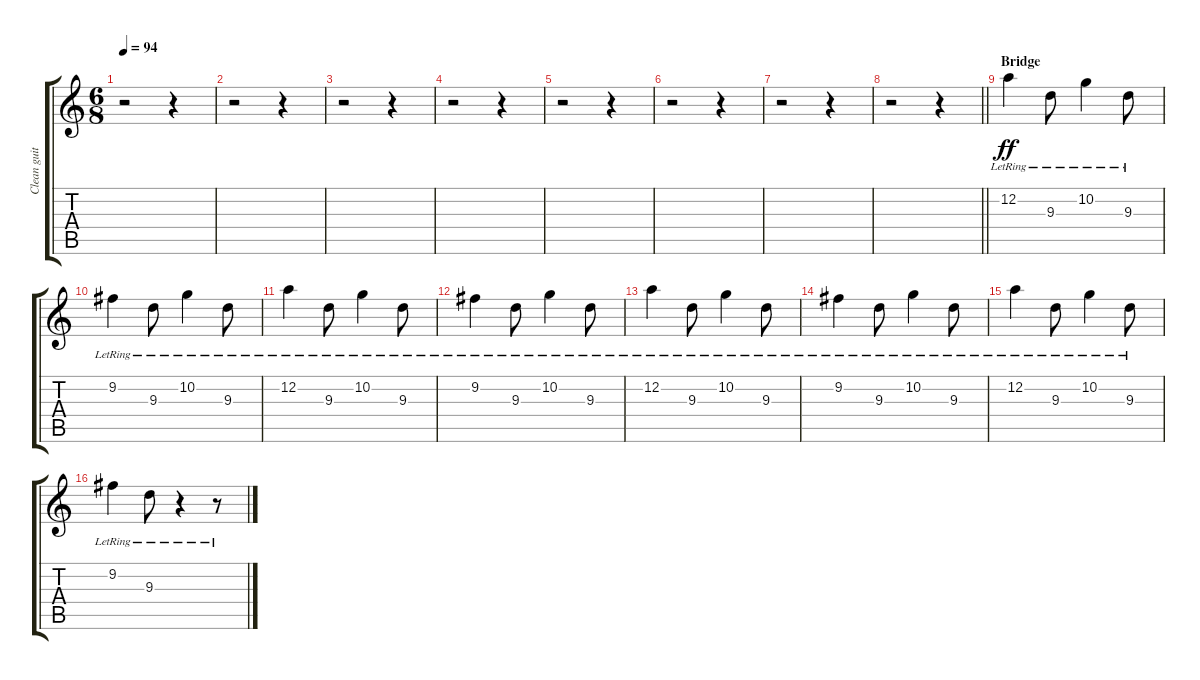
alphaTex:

\track ("Clean guitar" "Clean guit") {instrument electricguitarjazz}
\staff {score tabs}
\tuning (D4 A3 F3 C3 G2 C2) {hide}
\ts (6 8)
\tempo 94
\clef g2
\ks c
r.2{dy ff} r.4 |
r.2 r.4 |
r.2 r.4 |
r.2 r.4 |
r.2 r.4 |
r.2 r.4 |
r.2 r.4 |
\barLineRight lightlight
r.2 r.4 |
\section ("" "Bridge")
12.2{lr}.4 9.3{lr}.8 10.2{lr}.4 9.3{lr}.8 |
9.2{lr}.4 9.3{lr}.8 10.2{lr}.4 9.3{lr}.8 |
12.2{lr}.4 9.3{lr}.8 10.2{lr}.4 9.3{lr}.8 |
9.2{lr}.4 9.3{lr}.8 10.2{lr}.4 9.3{lr}.8 |
12.2{lr}.4 9.3{lr}.8 10.2{lr}.4 9.3{lr}.8 |
9.2{lr}.4 9.3{lr}.8 10.2{lr}.4 9.3{lr}.8 |
12.2{lr}.4 9.3{lr}.8 10.2{lr}.4 9.3{lr}.8 |
9.2{lr}.4 9.3{lr}.8 r.4 r.8
